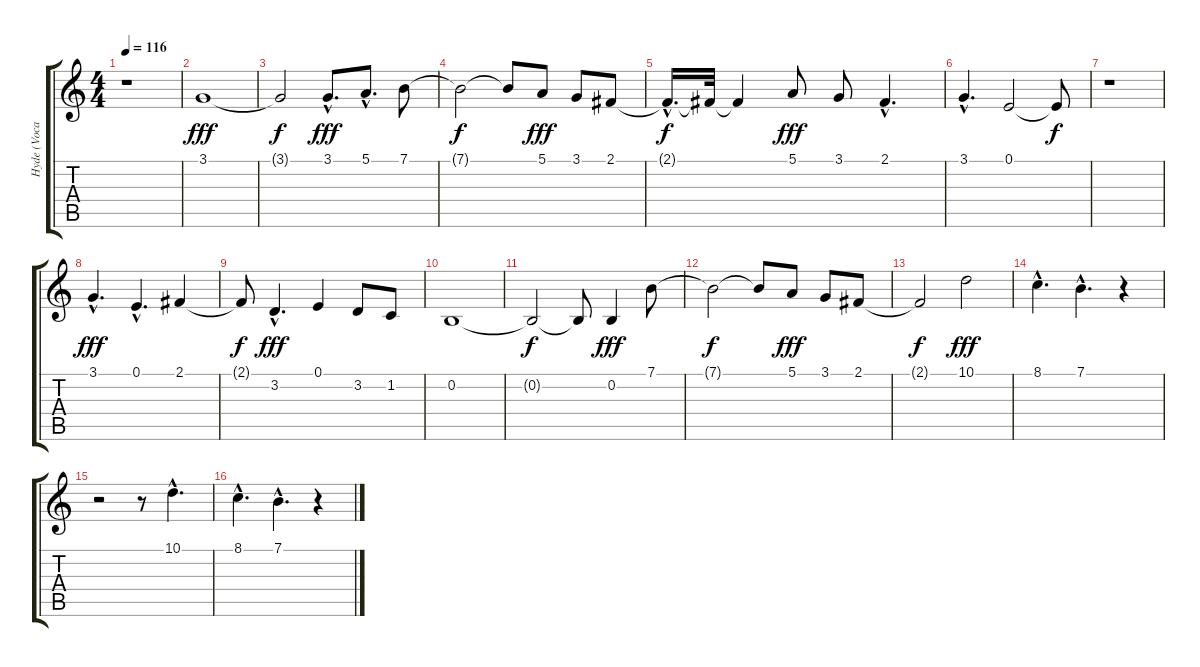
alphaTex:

\track ("Hyde (Vocal)" "Hyde (Voca") {instrument flute}
\staff {score tabs}
\tuning (E4 B3 G3 D3 A2 E2) {hide}
\ts (4 4)
\tempo 116
\clef g2
\ks c
r.1{dy f} |
3.1.1{dy fff} |
3.1{t}.2{dy f} 3.1{hac}.8{d dy fff} 5.1{hac}.8{d} 7.1.8 |
7.1{t}.2{dy f} 7.1{t}.8 5.1.8{dy fff} 3.1.8 2.1.8 |
2.1{hac t}.16{d dy f} 2.1{t}.32 2.1{t}.4 5.1.8{dy fff} 3.1.8 2.1{hac}.4{d} |
3.1{hac}.4{d} 0.1.2 0.1{t}.8{dy f} |
r.1 |
3.1{hac}.4{d dy fff} 0.1{hac}.4{d} 2.1.4 |
2.1{t}.8{dy f} 3.2{hac}.4{d dy fff} 0.1.4 3.2.8 1.2.8 |
0.2.1 |
0.2{t}.2{dy f} 0.2{t}.8 0.2.4{dy fff} 7.1.8 |
7.1{t}.2{dy f} 7.1{t}.8 5.1.8{dy fff} 3.1.8 2.1.8 |
2.1{t}.2{dy f} 10.1.2{dy fff} |
8.1{hac}.4{d} 7.1{hac}.4{d} r.4 |
r.2 r.8 10.1{hac}.4{d} |
8.1{hac}.4{d} 7.1{hac}.4{d} r.4
